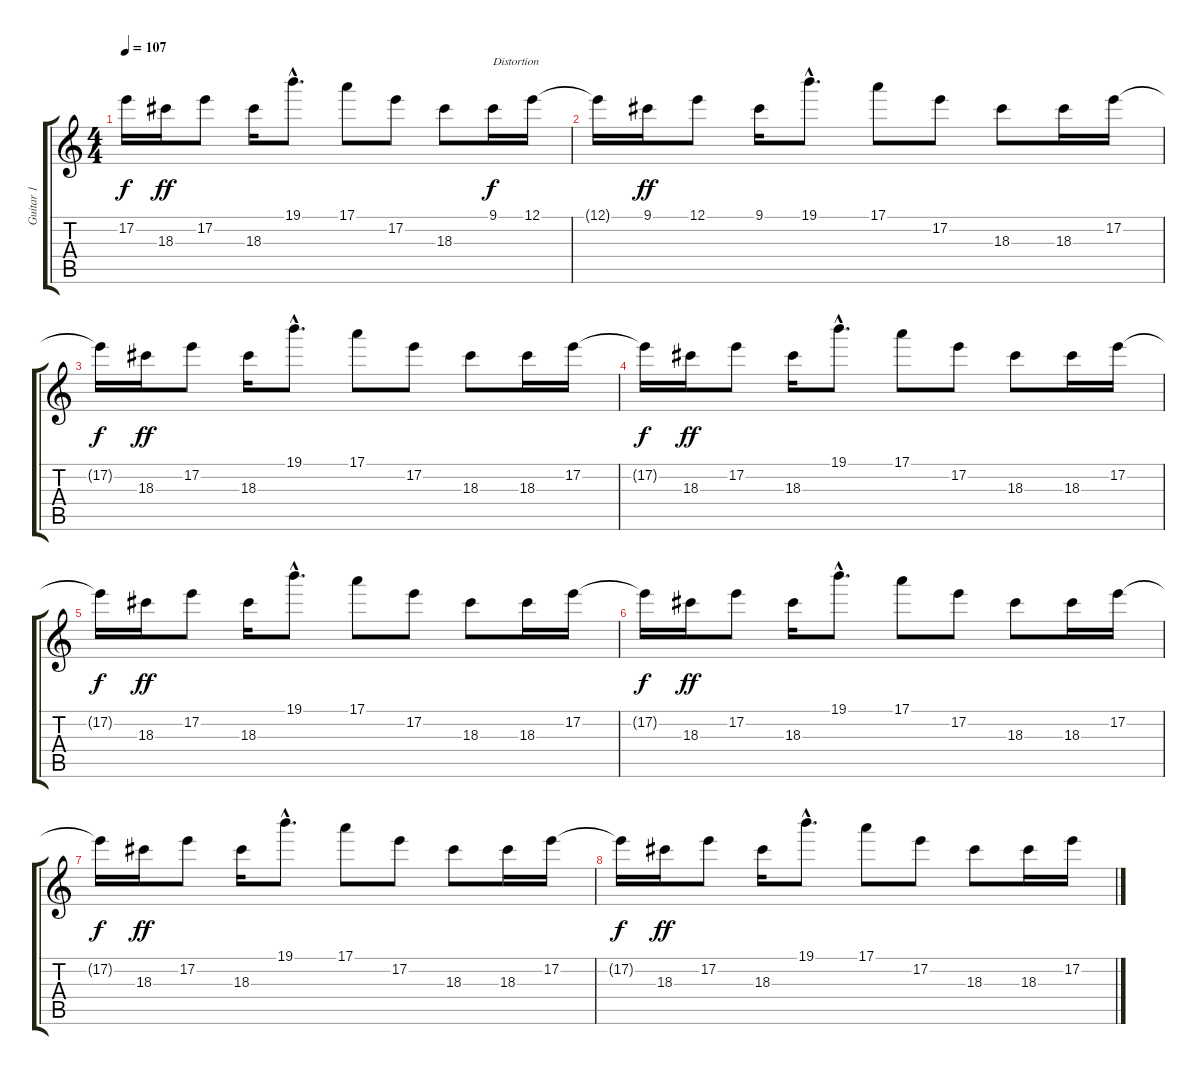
\track ("Guitar 1" "Guitar 1") {instrument electricguitarclean}
\staff {score tabs}
\tuning (E4 B3 G3 D3 A2 E2) {hide}
\ts (4 4)
\tempo 107
\clef g2
\ks c
17.2{t}.16{dy f} 18.3.16{dy ff} 17.2.8 18.3.16 19.1{hac}.8{d} 17.1.8 17.2.8 18.3.8 9.1.16{txt "Distortion" dy f instrument overdrivenguitar} 12.1.16 |
12.1{t}.16 9.1.16{dy ff} 12.1.8 9.1.16 19.1{hac}.8{d} 17.1.8 17.2.8 18.3.8 18.3.16 17.2.16 |
17.2{t}.16{dy f} 18.3.16{dy ff} 17.2.8 18.3.16 19.1{hac}.8{d} 17.1.8 17.2.8 18.3.8 18.3.16 17.2.16 |
17.2{t}.16{dy f} 18.3.16{dy ff} 17.2.8 18.3.16 19.1{hac}.8{d} 17.1.8 17.2.8 18.3.8 18.3.16 17.2.16 |
17.2{t}.16{dy f} 18.3.16{dy ff} 17.2.8 18.3.16 19.1{hac}.8{d} 17.1.8 17.2.8 18.3.8 18.3.16 17.2.16 |
17.2{t}.16{dy f} 18.3.16{dy ff} 17.2.8 18.3.16 19.1{hac}.8{d} 17.1.8 17.2.8 18.3.8 18.3.16 17.2.16 |
17.2{t}.16{dy f} 18.3.16{dy ff} 17.2.8 18.3.16 19.1{hac}.8{d} 17.1.8 17.2.8 18.3.8 18.3.16 17.2.16 |
17.2{t}.16{dy f} 18.3.16{dy ff} 17.2.8 18.3.16 19.1{hac}.8{d} 17.1.8 17.2.8 18.3.8 18.3.16 17.2.16
